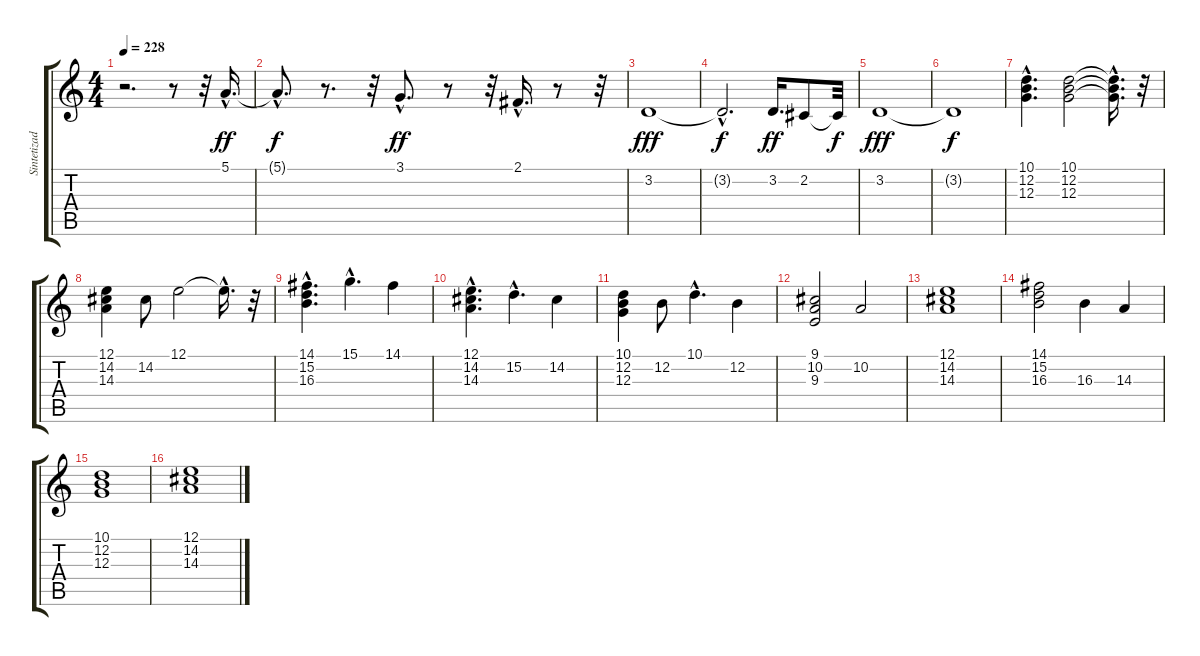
\track ("Sintetizador" "Sintetizad") {instrument acousticgrandpiano}
\staff {score tabs}
\tuning (E4 B3 G3 D3 A2 E2) {hide}
\ts (4 4)
\tempo 228
\clef g2
\ks c
r.2{d dy f} r.8 r.32 5.1{hac}.16{d dy ff} |
5.1{hac t}.8{d dy f} r.8{d} r.32 3.1{hac}.8{d dy ff} r.8 r.32 2.1{hac}.16{d} r.8 r.32 |
3.2.1{dy fff} |
3.2{hac t}.2{d dy f} 3.2.16{d dy ff} 2.2.8 2.2{t}.32{dy f} |
3.2.1{dy fff} |
3.2{t}.1{dy f} |
(10.1{hac} 12.2{hac} 12.3{hac}).4{d volume 11 instrument fx4atmosphere} (10.1 12.2 12.3).2 (10.1{hac t} 12.2{hac t} 12.3{hac t}).16{d} r.32 |
(12.1 14.2 14.3).4 14.2.8 12.1.2 12.1{hac t}.16{d} r.32 |
(14.1{hac} 15.2{hac} 16.3{hac}).4{d} 15.1{hac}.4{d} 14.1.4 |
(12.1{hac} 14.2{hac} 14.3{hac}).4{d} 15.2{hac}.4{d} 14.2.4 |
(10.1 12.2 12.3).4 12.2.8 10.1{hac}.4{d} 12.2.4 |
(9.1 10.2 9.3).2 10.2.2 |
(12.1 14.2 14.3).1 |
(14.1 15.2 16.3).2 16.3.4 14.3.4 |
(10.1 12.2 12.3).1 |
(12.1 14.2 14.3).1
